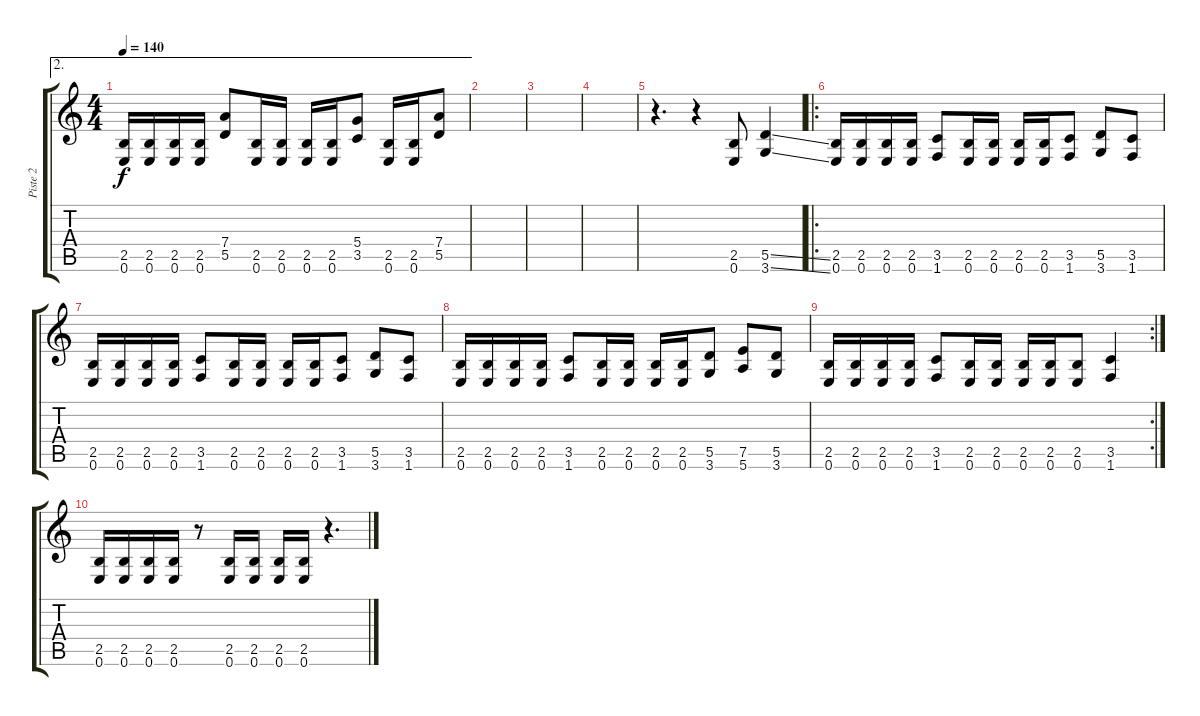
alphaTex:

\track ("Piste 2" "Piste 2") {instrument distortionguitar}
\staff {score tabs}
\tuning (E4 B3 G3 D3 A2 E2) {hide}
\ae 2
\ts (4 4)
\tempo 140
\clef g2
\ks c
(2.5 0.6).16{dy f} (2.5 0.6).16 (2.5 0.6).16 (2.5 0.6).16 (7.4 5.5).8 (2.5 0.6).16 (2.5 0.6).16 (2.5 0.6).16 (2.5 0.6).16 (5.4 3.5).8 (2.5 0.6).16 (2.5 0.6).16 (7.4 5.5).8 |
|
|
|
r.4{d} r.4 (2.5 0.6).8 (5.5{ss} 3.6{ss}).4 |
\ro
(2.5 0.6).16 (2.5 0.6).16 (2.5 0.6).16 (2.5 0.6).16 (3.5 1.6).8 (2.5 0.6).16 (2.5 0.6).16 (2.5 0.6).16 (2.5 0.6).16 (3.5 1.6).8 (5.5 3.6).8 (3.5 1.6).8 |
(2.5 0.6).16 (2.5 0.6).16 (2.5 0.6).16 (2.5 0.6).16 (3.5 1.6).8 (2.5 0.6).16 (2.5 0.6).16 (2.5 0.6).16 (2.5 0.6).16 (3.5 1.6).8 (5.5 3.6).8 (3.5 1.6).8 |
(2.5 0.6).16 (2.5 0.6).16 (2.5 0.6).16 (2.5 0.6).16 (3.5 1.6).8 (2.5 0.6).16 (2.5 0.6).16 (2.5 0.6).16 (2.5 0.6).16 (5.5 3.6).8 (7.5 5.6).8 (5.5 3.6).8 |
\rc 2
(2.5 0.6).16 (2.5 0.6).16 (2.5 0.6).16 (2.5 0.6).16 (3.5 1.6).8 (2.5 0.6).16 (2.5 0.6).16 (2.5 0.6).16 (2.5 0.6).16 (2.5 0.6).8 (3.5 1.6).4 |
(2.5 0.6).16 (2.5 0.6).16 (2.5 0.6).16 (2.5 0.6).16 r.8 (2.5 0.6).16 (2.5 0.6).16 (2.5 0.6).16 (2.5 0.6).16 r.4{d}
